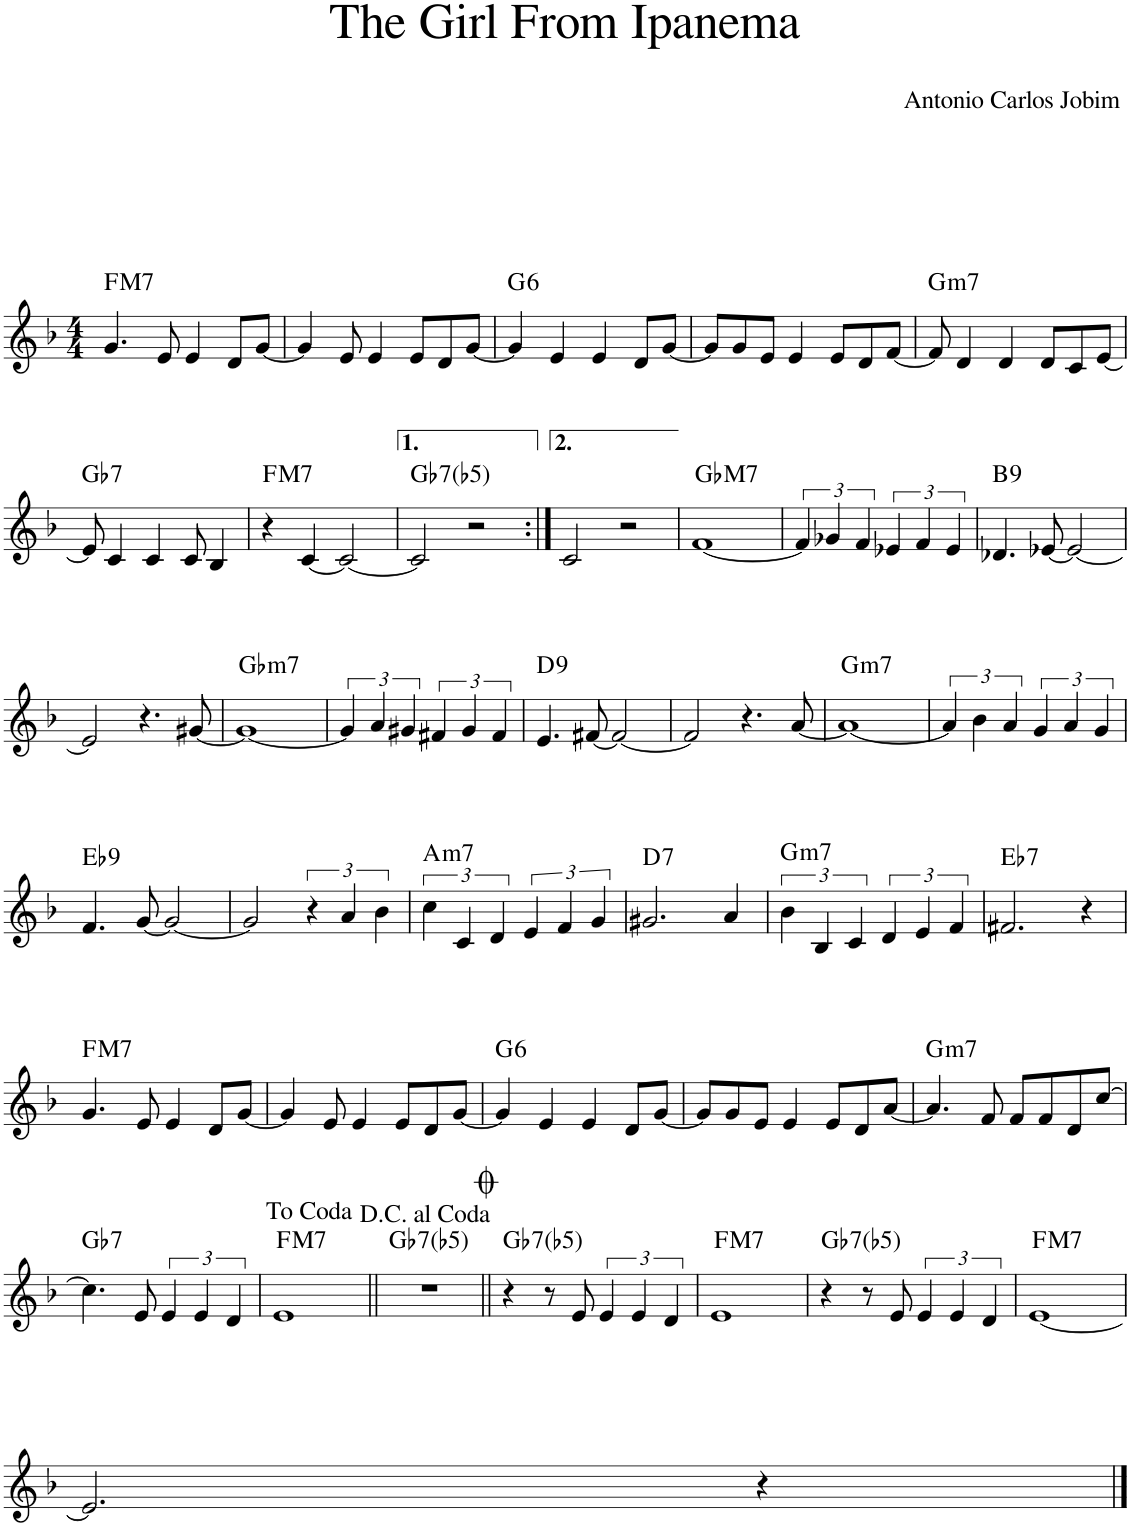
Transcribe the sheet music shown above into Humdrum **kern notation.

**kern	**harte
*part1	*part1
*staff1	*
*I"Piano	*
*I'Pno.	*
*clefG2	*
*k[b-]	*
*M4/4	*
=1	=1
!	!LO:H:kt=M7
4.g/	F:maj7
8e/	.
4e/	.
8d/L	.
[8g/J	.
=2	=2
4g/]	.
8e/	.
4e/	.
8e/L	.
8d/	.
[8g/J	.
=3	=3
!	!LO:H:kt=6
4g/]	G:maj6
4e/	.
4e/	.
8d/L	.
[8g/J	.
=4	=4
8g/L]	.
8g/	.
8e/J	.
4e/	.
8e/L	.
8d/	.
[8f/J	.
=5	=5
!	!LO:H:kt=m7
8f/]	G:min7
4d/	.
4d/	.
8d/L	.
8c/	.
[8e/J	.
!!LO:LB:g=z
=6	=6
!	!LO:H:kt=7
8e/]	Gb:7
4c/	.
4c/	.
8c/	.
4B-/	.
=7	=7
!	!LO:H:kt=M7
4r	F:maj7
[4c/	.
2c/_	.
=8	=8
!	!LO:H:kt=7
2c/]	Gb:(3,b5,b7)
2r	.
=9:|!	=9:|!
2c/	.
2r	.
=10	=10
!	!LO:H:kt=M7
[1f	Gb:maj7
=11	=11
6f/]	.
6g-X/	.
6f/	.
6e-X/	.
6f/	.
6e-/	.
=12	=12
!	!LO:H:kt=9
4.d-X/	B:9
[8e-X/	.
2e-/_	.
!!LO:LB:g=z
=13	=13
2e-/]	.
4.r	.
[8g#X/	.
=14	=14
!	!LO:H:kt=m7
1g#_	Gb:min7
=15	=15
6g#/]	.
6a/	.
6g#X/	.
6f#X/	.
6g#/	.
6f#/	.
=16	=16
!	!LO:H:kt=9
4.e/	D:9
[8f#X/	.
2f#/_	.
=17	=17
2f#/]	.
4.r	.
[8a/	.
=18	=18
!	!LO:H:kt=m7
1a_	G:min7
=19	=19
6a/]	.
6b-\	.
6a/	.
6g/	.
6a/	.
6g/	.
!!LO:LB:g=z
=20	=20
!	!LO:H:kt=9
4.f/	Eb:9
[8g/	.
2g/_	.
=21	=21
2g/]	.
6r	.
6a/	.
6b-\	.
=22	=22
!	!LO:H:kt=m7
6cc\	A:min7
6c/	.
6d/	.
6e/	.
6f/	.
6g/	.
=23	=23
!	!LO:H:kt=7
2.g#X/	D:7
4a/	.
=24	=24
!	!LO:H:kt=m7
6b-\	G:min7
6B-/	.
6c/	.
6d/	.
6e/	.
6f/	.
=25	=25
!	!LO:H:kt=7
2.f#X/	Eb:7
4r	.
!!LO:LB:g=z
=26	=26
!	!LO:H:kt=M7
4.g/	F:maj7
8e/	.
4e/	.
8d/L	.
[8g/J	.
=27	=27
4g/]	.
8e/	.
4e/	.
8e/L	.
8d/	.
[8g/J	.
=28	=28
!	!LO:H:kt=6
4g/]	G:maj6
4e/	.
4e/	.
8d/L	.
[8g/J	.
=29	=29
8g/L]	.
8g/	.
8e/J	.
4e/	.
8e/L	.
8d/	.
[8a/J	.
=30	=30
!	!LO:H:kt=m7
4.a/]	G:min7
8f/	.
8f/L	.
8f/	.
8d/	.
[8cc/J	.
!!LO:LB:g=z
=31	=31
!	!LO:H:kt=7
4.cc\]	Gb:7
8e/	.
6e/	.
6e/	.
6d/	.
=32	=32
!	!LO:H:kt=M7
1e	F:maj7
=33||	=33||
!	!LO:H:kt=7
1r	Gb:(3,b5,b7)
=34||	=34||
!	!LO:H:kt=7
4r	Gb:(3,b5,b7)
8r	.
8e/	.
6e/	.
6e/	.
6d/	.
=35	=35
!	!LO:H:kt=M7
1e	F:maj7
=36	=36
!	!LO:H:kt=7
4r	Gb:(3,b5,b7)
8r	.
8e/	.
6e/	.
6e/	.
6d/	.
=37	=37
!	!LO:H:kt=M7
[1e	F:maj7
!!LO:LB:g=z
=38	=38
2.e/]	.
4r	.
==	==
*-	*-
